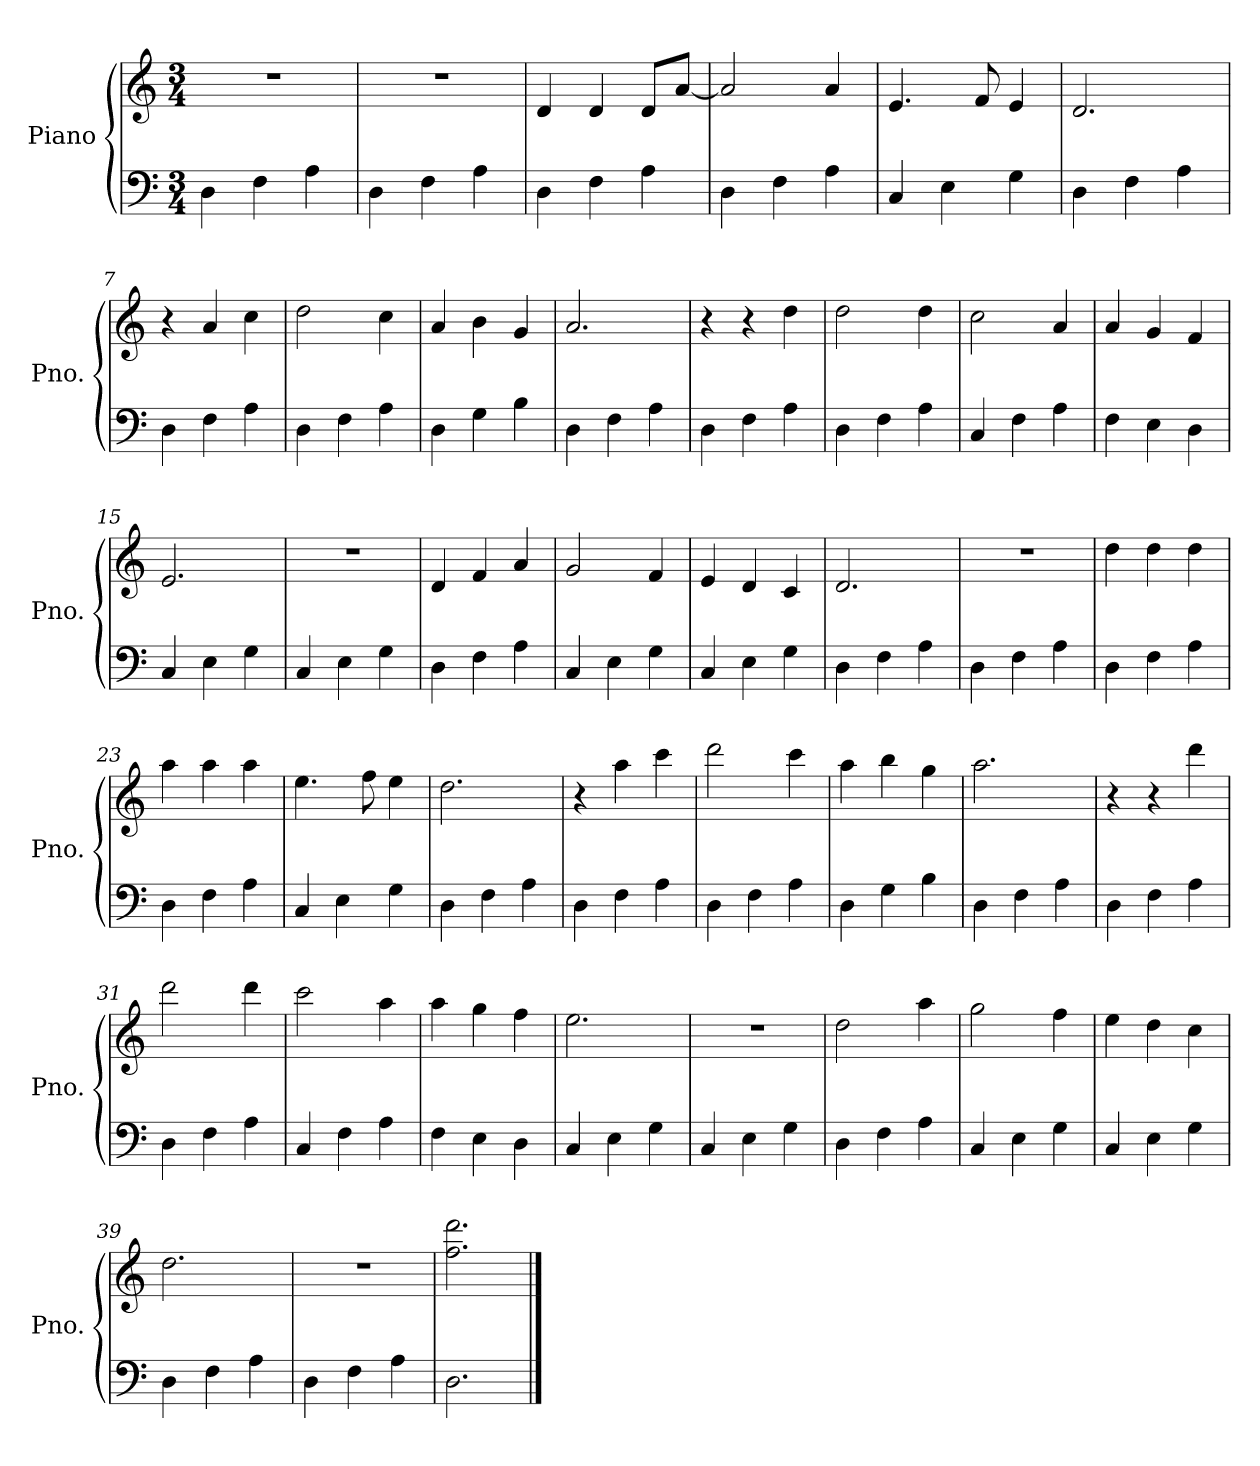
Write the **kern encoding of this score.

**kern	**kern
*part1	*part1
*staff2	*staff1
*I"Piano	*
*I'Pno.	*
*clefF4	*clefG2
*k[]	*k[]
*M3/4	*M3/4
*MM120	*MM120
=1	=1
4D\	2.r
4F\	.
4A\	.
=2	=2
4D\	2.r
4F\	.
4A\	.
=3	=3
4D\	4d/
4F\	4d/
4A\	8d/L
.	[8a/J
=4	=4
4D\	2a/]
4F\	.
4A\	4a/
=5	=5
4C/	4.e/
4E\	.
.	8f/
4G\	4e/
=6	=6
4D\	2.d/
4F\	.
4A\	.
=7	=7
4D\	4r
4F\	4a/
4A\	4cc\
=8	=8
4D\	2dd\
4F\	.
4A\	4cc\
!!LO:LB:g=z
=9	=9
4D\	4a/
4G\	4b\
4B\	4g/
=10	=10
4D\	2.a/
4F\	.
4A\	.
=11	=11
4D\	4r
4F\	4r
4A\	4dd\
=12	=12
4D\	2dd\
4F\	.
4A\	4dd\
=13	=13
4C/	2cc\
4F\	.
4A\	4a/
=14	=14
4F\	4a/
4E\	4g/
4D\	4f/
=15	=15
4C/	2.e/
4E\	.
4G\	.
=16	=16
4C/	2.r
4E\	.
4G\	.
=17	=17
4D\	4d/
4F\	4f/
4A\	4a/
!!LO:LB:g=z
=18	=18
4C/	2g/
4E\	.
4G\	4f/
=19	=19
4C/	4e/
4E\	4d/
4G\	4c/
=20	=20
4D\	2.d/
4F\	.
4A\	.
=21	=21
4D\	2.r
4F\	.
4A\	.
=22	=22
4D\	4dd\
4F\	4dd\
4A\	4dd\
=23	=23
4D\	4aa\
4F\	4aa\
4A\	4aa\
=24	=24
4C/	4.ee\
4E\	.
.	8ff\
4G\	4ee\
=25	=25
4D\	2.dd\
4F\	.
4A\	.
!!LO:LB:g=z
=26	=26
4D\	4r
4F\	4aa\
4A\	4ccc\
=27	=27
4D\	2ddd\
4F\	.
4A\	4ccc\
=28	=28
4D\	4aa\
4G\	4bb\
4B\	4gg\
=29	=29
4D\	2.aa\
4F\	.
4A\	.
=30	=30
4D\	4r
4F\	4r
4A\	4ddd\
=31	=31
4D\	2ddd\
4F\	.
4A\	4ddd\
=32	=32
4C/	2ccc\
4F\	.
4A\	4aa\
=33	=33
4F\	4aa\
4E\	4gg\
4D\	4ff\
=34	=34
4C/	2.ee\
4E\	.
4G\	.
!!LO:LB:g=z
=35	=35
4C/	2.r
4E\	.
4G\	.
=36	=36
4D\	2dd\
4F\	.
4A\	4aa\
=37	=37
4C/	2gg\
4E\	.
4G\	4ff\
=38	=38
4C/	4ee\
4E\	4dd\
4G\	4cc\
=39	=39
4D\	2.dd\
4F\	.
4A\	.
=40	=40
4D\	2.r
4F\	.
4A\	.
=41	=41
2.D\	2.ff\ 2.ddd\
==	==
*-	*-
